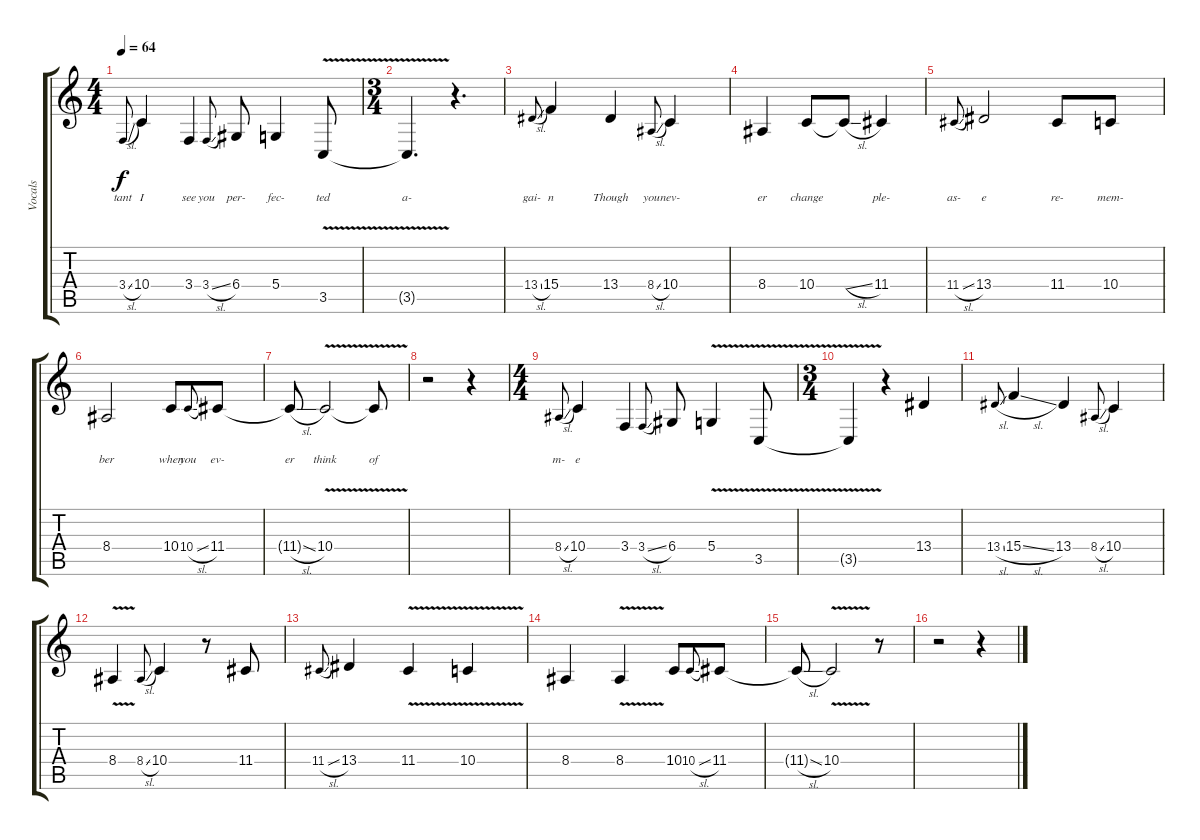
\track ("Vocals" "Vocals") {instrument tenorsax}
\staff {score tabs}
\tuning (E4 B3 G3 D3 A2 E2) {hide}
\ts (4 4)
\tempo 64
\clef g2
\ks c
3.4{sl}.8{lyrics (0 "tant") lyrics (1 "") lyrics (2 "") lyrics (3 "") lyrics (4 "") gr onbeat dy f} 10.4.4{lyrics (0 "I") lyrics (1 "") lyrics (2 "") lyrics (3 "") lyrics (4 "")} 3.4.4{lyrics (0 "see") lyrics (1 "") lyrics (2 "") lyrics (3 "") lyrics (4 "")} 3.4{sl}.8{lyrics (0 "you") lyrics (1 "") lyrics (2 "") lyrics (3 "") lyrics (4 "") gr onbeat} 6.4.8{lyrics (0 "per-") lyrics (1 "") lyrics (2 "") lyrics (3 "") lyrics (4 "")} 5.4.4{lyrics (0 "fec-") lyrics (1 "") lyrics (2 "") lyrics (3 "") lyrics (4 "")} 3.5{v}.8{lyrics (0 "ted") lyrics (1 "") lyrics (2 "") lyrics (3 "") lyrics (4 "")} |
\ts (3 4)
3.5{t}.4{d lyrics (0 "a-") lyrics (1 "") lyrics (2 "") lyrics (3 "") lyrics (4 "")} r.4{d} |
13.4{sl}.8{lyrics (0 "gai-") lyrics (1 "") lyrics (2 "") lyrics (3 "") lyrics (4 "") gr onbeat} 15.4.4{lyrics (0 "n") lyrics (1 "") lyrics (2 "") lyrics (3 "") lyrics (4 "")} 13.4.4{lyrics (0 "Though") lyrics (1 "") lyrics (2 "") lyrics (3 "") lyrics (4 "")} 8.4{sl}.8{lyrics (0 "you") lyrics (1 "") lyrics (2 "") lyrics (3 "") lyrics (4 "") gr onbeat} 10.4.4{lyrics (0 "nev-") lyrics (1 "") lyrics (2 "") lyrics (3 "") lyrics (4 "")} |
8.4.4{lyrics (0 "er") lyrics (1 "") lyrics (2 "") lyrics (3 "") lyrics (4 "")} 10.4.8{lyrics (0 "change") lyrics (1 "") lyrics (2 "") lyrics (3 "") lyrics (4 "")} 10.4{sl t}.8{lyrics (0 "") lyrics (1 "") lyrics (2 "") lyrics (3 "") lyrics (4 "")} 11.4.4{lyrics (0 "ple-") lyrics (1 "") lyrics (2 "") lyrics (3 "") lyrics (4 "")} |
11.4{sl}.8{lyrics (0 "as-") lyrics (1 "") lyrics (2 "") lyrics (3 "") lyrics (4 "") gr onbeat} 13.4.2{lyrics (0 "e") lyrics (1 "") lyrics (2 "") lyrics (3 "") lyrics (4 "")} 11.4.8{lyrics (0 "re-") lyrics (1 "") lyrics (2 "") lyrics (3 "") lyrics (4 "")} 10.4.8{lyrics (0 "mem-") lyrics (1 "") lyrics (2 "") lyrics (3 "") lyrics (4 "")} |
8.4.2{lyrics (0 "ber") lyrics (1 "") lyrics (2 "") lyrics (3 "") lyrics (4 "")} 10.4.8{lyrics (0 "when") lyrics (1 "") lyrics (2 "") lyrics (3 "") lyrics (4 "")} 10.4{sl}.8{lyrics (0 "you") lyrics (1 "") lyrics (2 "") lyrics (3 "") lyrics (4 "") gr onbeat} 11.4.8{lyrics (0 "ev-") lyrics (1 "") lyrics (2 "") lyrics (3 "") lyrics (4 "")} |
11.4{sl t}.8{lyrics (0 "er") lyrics (1 "") lyrics (2 "") lyrics (3 "") lyrics (4 "")} 10.4{v}.2{lyrics (0 "think") lyrics (1 "") lyrics (2 "") lyrics (3 "") lyrics (4 "")} 10.4{t}.8{lyrics (0 "of") lyrics (1 "") lyrics (2 "") lyrics (3 "") lyrics (4 "")} |
r.2 r.4 |
\ts (4 4)
8.4{sl}.8{lyrics (0 "m-") lyrics (1 "") lyrics (2 "") lyrics (3 "") lyrics (4 "") gr onbeat} 10.4.4{lyrics (0 "e") lyrics (1 "") lyrics (2 "") lyrics (3 "") lyrics (4 "")} 3.4.4 3.4{sl}.8{gr onbeat} 6.4.8 5.4{v}.4 3.5{v}.8 |
\ts (3 4)
3.5{t}.4 r.4 13.4.4 |
13.4{sl}.8{gr onbeat} 15.4{sl}.4 13.4.4 8.4{sl}.8{gr onbeat} 10.4.4 |
8.4{v}.4 8.4{sl}.8{gr onbeat} 10.4.4 r.8 11.4.8 |
11.4{sl}.8{gr onbeat} 13.4.4 11.4{v}.4 10.4{v}.4 |
8.4.4 8.4{v}.4 10.4.8 10.4{sl}.8{gr onbeat} 11.4.8 |
11.4{sl t}.8 10.4{v}.2 r.8 |
r.2 r.4
